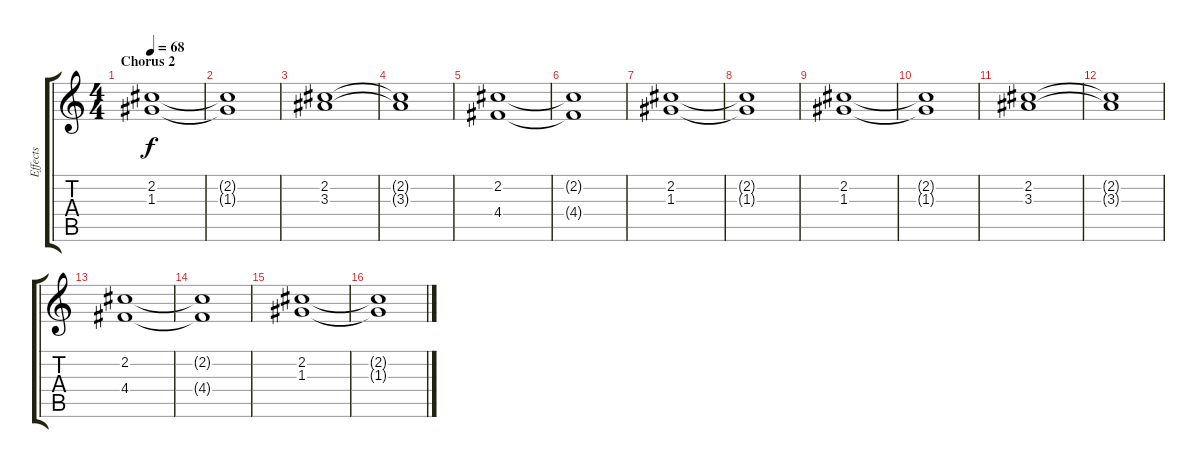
\track ("Effects" "Effects") {instrument distortionguitar}
\staff {score tabs}
\tuning (E4 B3 G3 D3 A2 E2) {hide}
\ts (4 4)
\section ("" "Chorus 2")
\tempo 68
\clef g2
\ks c
(2.2 1.3).1{dy f volume 4 instrument applause} |
(2.2{t} 1.3{t}).1 |
(2.2 3.3).1 |
(2.2{t} 3.3{t}).1 |
(2.2 4.4).1 |
(2.2{t} 4.4{t}).1 |
(2.2 1.3).1 |
(2.2{t} 1.3{t}).1 |
(2.2 1.3).1{volume 4 instrument applause} |
(2.2{t} 1.3{t}).1 |
(2.2 3.3).1 |
(2.2{t} 3.3{t}).1 |
(2.2 4.4).1 |
(2.2{t} 4.4{t}).1 |
(2.2 1.3).1 |
(2.2{t} 1.3{t}).1
